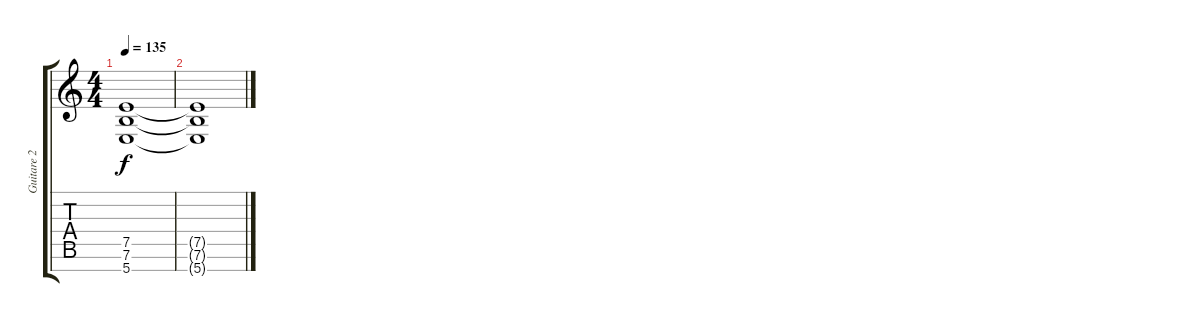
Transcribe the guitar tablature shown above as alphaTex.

\track ("Guitare 2" "Guitare 2") {instrument distortionguitar}
\staff {score tabs}
\tuning (E4 B3 G3 D3 A2 E2 B1) {hide}
\ts (4 4)
\tempo 135
\clef g2
\ks c
(7.5{t} 7.6{t} 5.7{t}).1{dy f} |
(7.5{t} 7.6{t} 5.7{t}).1
